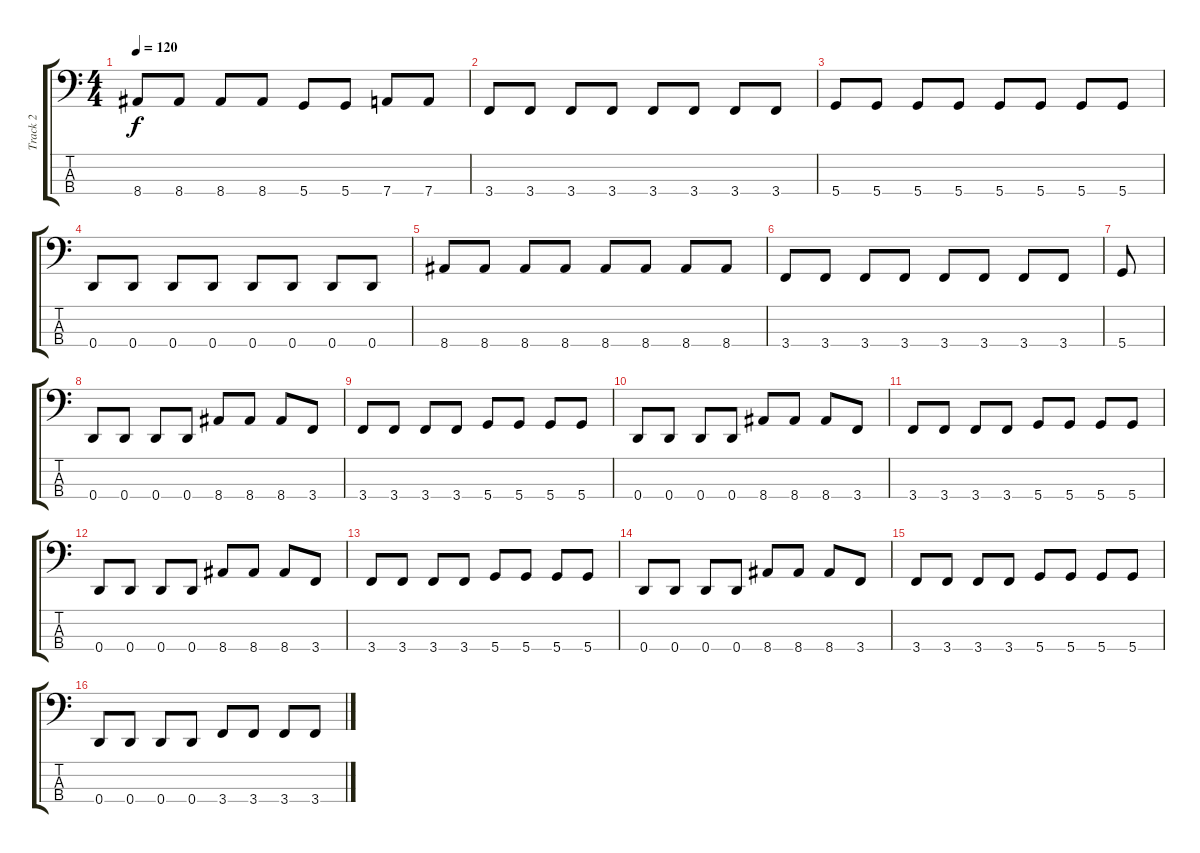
\track ("Track 2" "Track 2") {instrument electricbassfinger}
\staff {score tabs}
\tuning (G2 D2 A1 D1) {hide}
\ts (4 4)
\tempo 120
\clef f4
\ks c
8.4.8{dy f} 8.4.8 8.4.8 8.4.8 5.4.8 5.4.8 7.4.8 7.4.8 |
3.4.8 3.4.8 3.4.8 3.4.8 3.4.8 3.4.8 3.4.8 3.4.8 |
5.4.8 5.4.8 5.4.8 5.4.8 5.4.8 5.4.8 5.4.8 5.4.8 |
0.4.8 0.4.8 0.4.8 0.4.8 0.4.8 0.4.8 0.4.8 0.4.8 |
8.4.8 8.4.8 8.4.8 8.4.8 8.4.8 8.4.8 8.4.8 8.4.8 |
3.4.8 3.4.8 3.4.8 3.4.8 3.4.8 3.4.8 3.4.8 3.4.8 |
5.4.8 |
0.4.8 0.4.8 0.4.8 0.4.8 8.4.8 8.4.8 8.4.8 3.4.8 |
3.4.8 3.4.8 3.4.8 3.4.8 5.4.8 5.4.8 5.4.8 5.4.8 |
0.4.8 0.4.8 0.4.8 0.4.8 8.4.8 8.4.8 8.4.8 3.4.8 |
3.4.8 3.4.8 3.4.8 3.4.8 5.4.8 5.4.8 5.4.8 5.4.8 |
0.4.8 0.4.8 0.4.8 0.4.8 8.4.8 8.4.8 8.4.8 3.4.8 |
3.4.8 3.4.8 3.4.8 3.4.8 5.4.8 5.4.8 5.4.8 5.4.8 |
0.4.8 0.4.8 0.4.8 0.4.8 8.4.8 8.4.8 8.4.8 3.4.8 |
3.4.8 3.4.8 3.4.8 3.4.8 5.4.8 5.4.8 5.4.8 5.4.8 |
0.4.8 0.4.8 0.4.8 0.4.8 3.4.8 3.4.8 3.4.8 3.4.8
